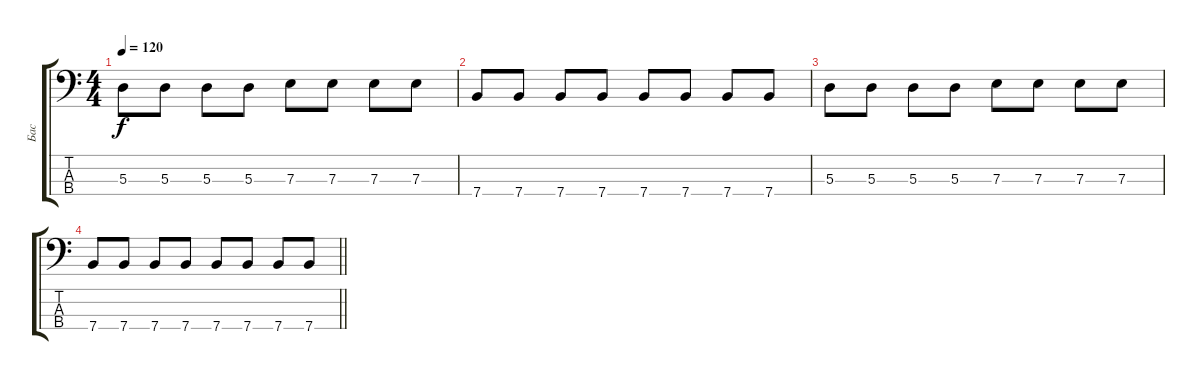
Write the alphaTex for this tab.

\track ("Бас" "Бас") {instrument electricbassfinger}
\staff {score tabs}
\tuning (G2 D2 A1 E1) {hide}
\ts (4 4)
\tempo 120
\clef f4
\ks c
5.3.8{dy f} 5.3.8 5.3.8 5.3.8 7.3.8 7.3.8 7.3.8 7.3.8 |
7.4.8 7.4.8 7.4.8 7.4.8 7.4.8 7.4.8 7.4.8 7.4.8 |
5.3.8 5.3.8 5.3.8 5.3.8 7.3.8 7.3.8 7.3.8 7.3.8 |
\barLineRight lightlight
7.4.8 7.4.8 7.4.8 7.4.8 7.4.8 7.4.8 7.4.8 7.4.8
